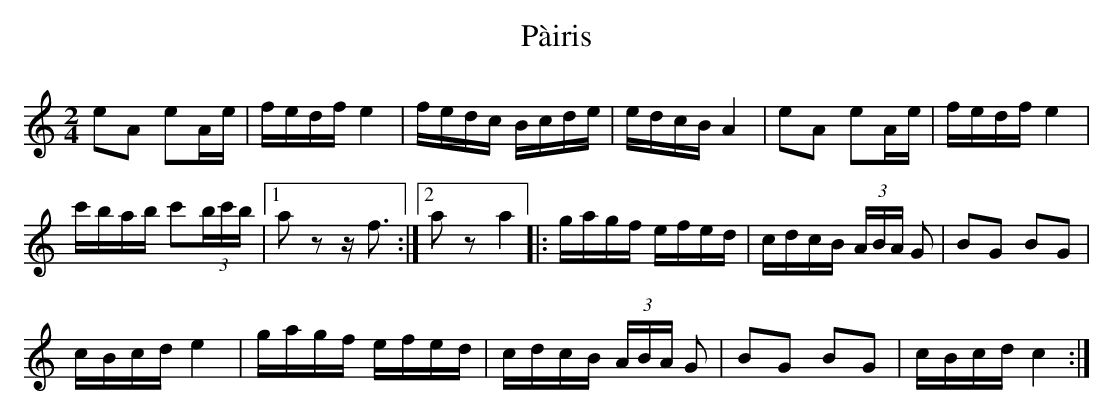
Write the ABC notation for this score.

X:1
T:Pàiris
M:2/4
L:1/16
K:C
e2A2 e2Ae| fedf e4|fedc Bcde |\
edcB A4|e2A2 e2Ae| fedf e4|
c'bab c'2(3bc'b|1 a2z2 zf3:|2 a2z2 a4||\
|:gagf efed |cdcB (3ABA G2|B2G2 B2G2 |
cBcd e4|gagf efed |cdcB (3ABA G2|\
B2G2 B2G2 |cBcd c4:|
